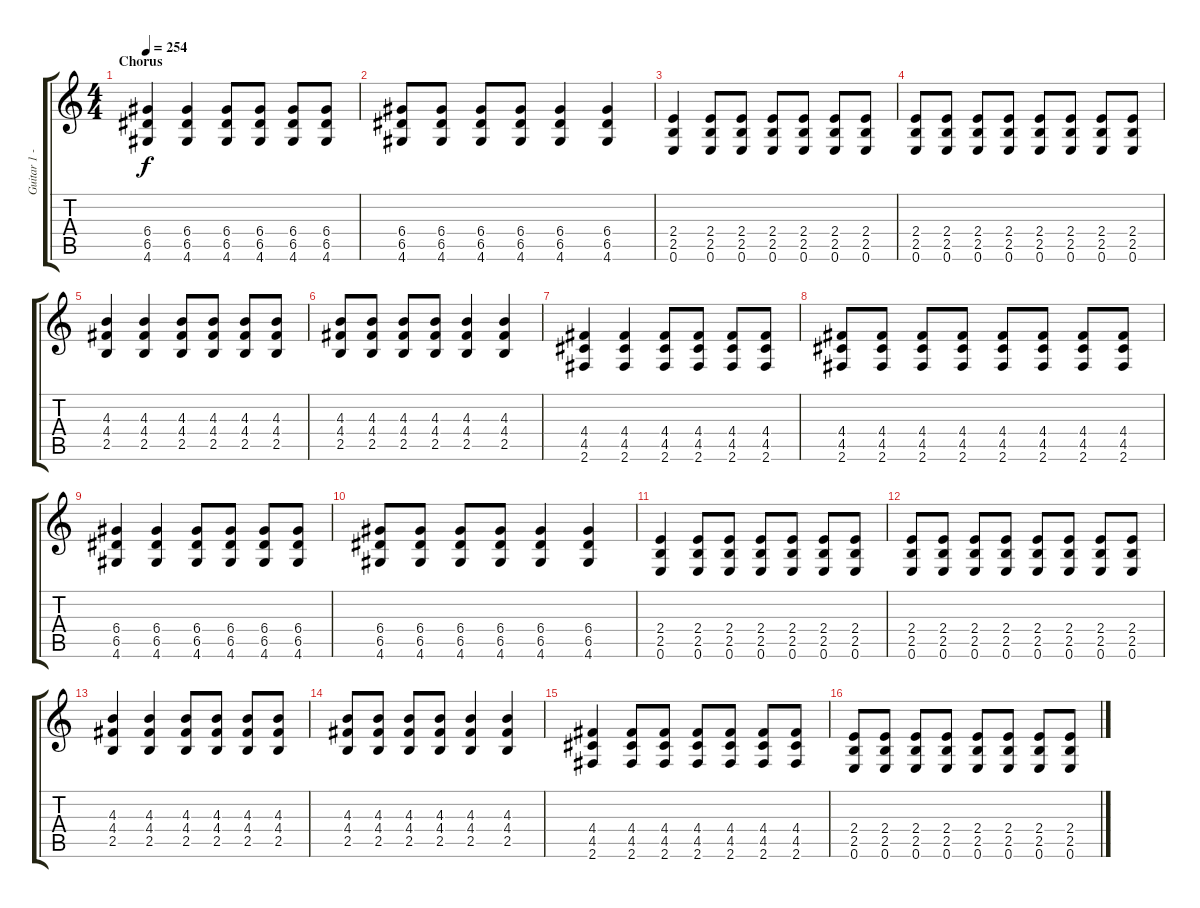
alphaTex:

\track ("Guitar 1 - Distortion" "Guitar 1 -") {instrument distortionguitar}
\staff {score tabs}
\tuning (E4 B3 G3 D3 A2 E2) {hide}
\ts (4 4)
\section ("" "Chorus")
\tempo 254
\clef g2
\ks c
(6.4 6.5 4.6).4{dy f} (6.4 6.5 4.6).4 (6.4 6.5 4.6).8 (6.4 6.5 4.6).8 (6.4 6.5 4.6).8 (6.4 6.5 4.6).8 |
(6.4 6.5 4.6).8 (6.4 6.5 4.6).8 (6.4 6.5 4.6).8 (6.4 6.5 4.6).8 (6.4 6.5 4.6).4 (6.4 6.5 4.6).4 |
(2.4 2.5 0.6).4 (2.4 2.5 0.6).8 (2.4 2.5 0.6).8 (2.4 2.5 0.6).8 (2.4 2.5 0.6).8 (2.4 2.5 0.6).8 (2.4 2.5 0.6).8 |
(2.4 2.5 0.6).8 (2.4 2.5 0.6).8 (2.4 2.5 0.6).8 (2.4 2.5 0.6).8 (2.4 2.5 0.6).8 (2.4 2.5 0.6).8 (2.4 2.5 0.6).8 (2.4 2.5 0.6).8 |
(4.3 4.4 2.5).4 (4.3 4.4 2.5).4 (4.3 4.4 2.5).8 (4.3 4.4 2.5).8 (4.3 4.4 2.5).8 (4.3 4.4 2.5).8 |
(4.3 4.4 2.5).8 (4.3 4.4 2.5).8 (4.3 4.4 2.5).8 (4.3 4.4 2.5).8 (4.3 4.4 2.5).4 (4.3 4.4 2.5).4 |
(4.4 4.5 2.6).4 (4.4 4.5 2.6).4 (4.4 4.5 2.6).8 (4.4 4.5 2.6).8 (4.4 4.5 2.6).8 (4.4 4.5 2.6).8 |
(4.4 4.5 2.6).8 (4.4 4.5 2.6).8 (4.4 4.5 2.6).8 (4.4 4.5 2.6).8 (4.4 4.5 2.6).8 (4.4 4.5 2.6).8 (4.4 4.5 2.6).8 (4.4 4.5 2.6).8 |
(6.4 6.5 4.6).4 (6.4 6.5 4.6).4 (6.4 6.5 4.6).8 (6.4 6.5 4.6).8 (6.4 6.5 4.6).8 (6.4 6.5 4.6).8 |
(6.4 6.5 4.6).8 (6.4 6.5 4.6).8 (6.4 6.5 4.6).8 (6.4 6.5 4.6).8 (6.4 6.5 4.6).4 (6.4 6.5 4.6).4 |
(2.4 2.5 0.6).4 (2.4 2.5 0.6).8 (2.4 2.5 0.6).8 (2.4 2.5 0.6).8 (2.4 2.5 0.6).8 (2.4 2.5 0.6).8 (2.4 2.5 0.6).8 |
(2.4 2.5 0.6).8 (2.4 2.5 0.6).8 (2.4 2.5 0.6).8 (2.4 2.5 0.6).8 (2.4 2.5 0.6).8 (2.4 2.5 0.6).8 (2.4 2.5 0.6).8 (2.4 2.5 0.6).8 |
(4.3 4.4 2.5).4 (4.3 4.4 2.5).4 (4.3 4.4 2.5).8 (4.3 4.4 2.5).8 (4.3 4.4 2.5).8 (4.3 4.4 2.5).8 |
(4.3 4.4 2.5).8 (4.3 4.4 2.5).8 (4.3 4.4 2.5).8 (4.3 4.4 2.5).8 (4.3 4.4 2.5).4 (4.3 4.4 2.5).4 |
(4.4 4.5 2.6).4 (4.4 4.5 2.6).8 (4.4 4.5 2.6).8 (4.4 4.5 2.6).8 (4.4 4.5 2.6).8 (4.4 4.5 2.6).8 (4.4 4.5 2.6).8 |
(2.4 2.5 0.6).8 (2.4 2.5 0.6).8 (2.4 2.5 0.6).8 (2.4 2.5 0.6).8 (2.4 2.5 0.6).8 (2.4 2.5 0.6).8 (2.4 2.5 0.6).8 (2.4 2.5 0.6).8
